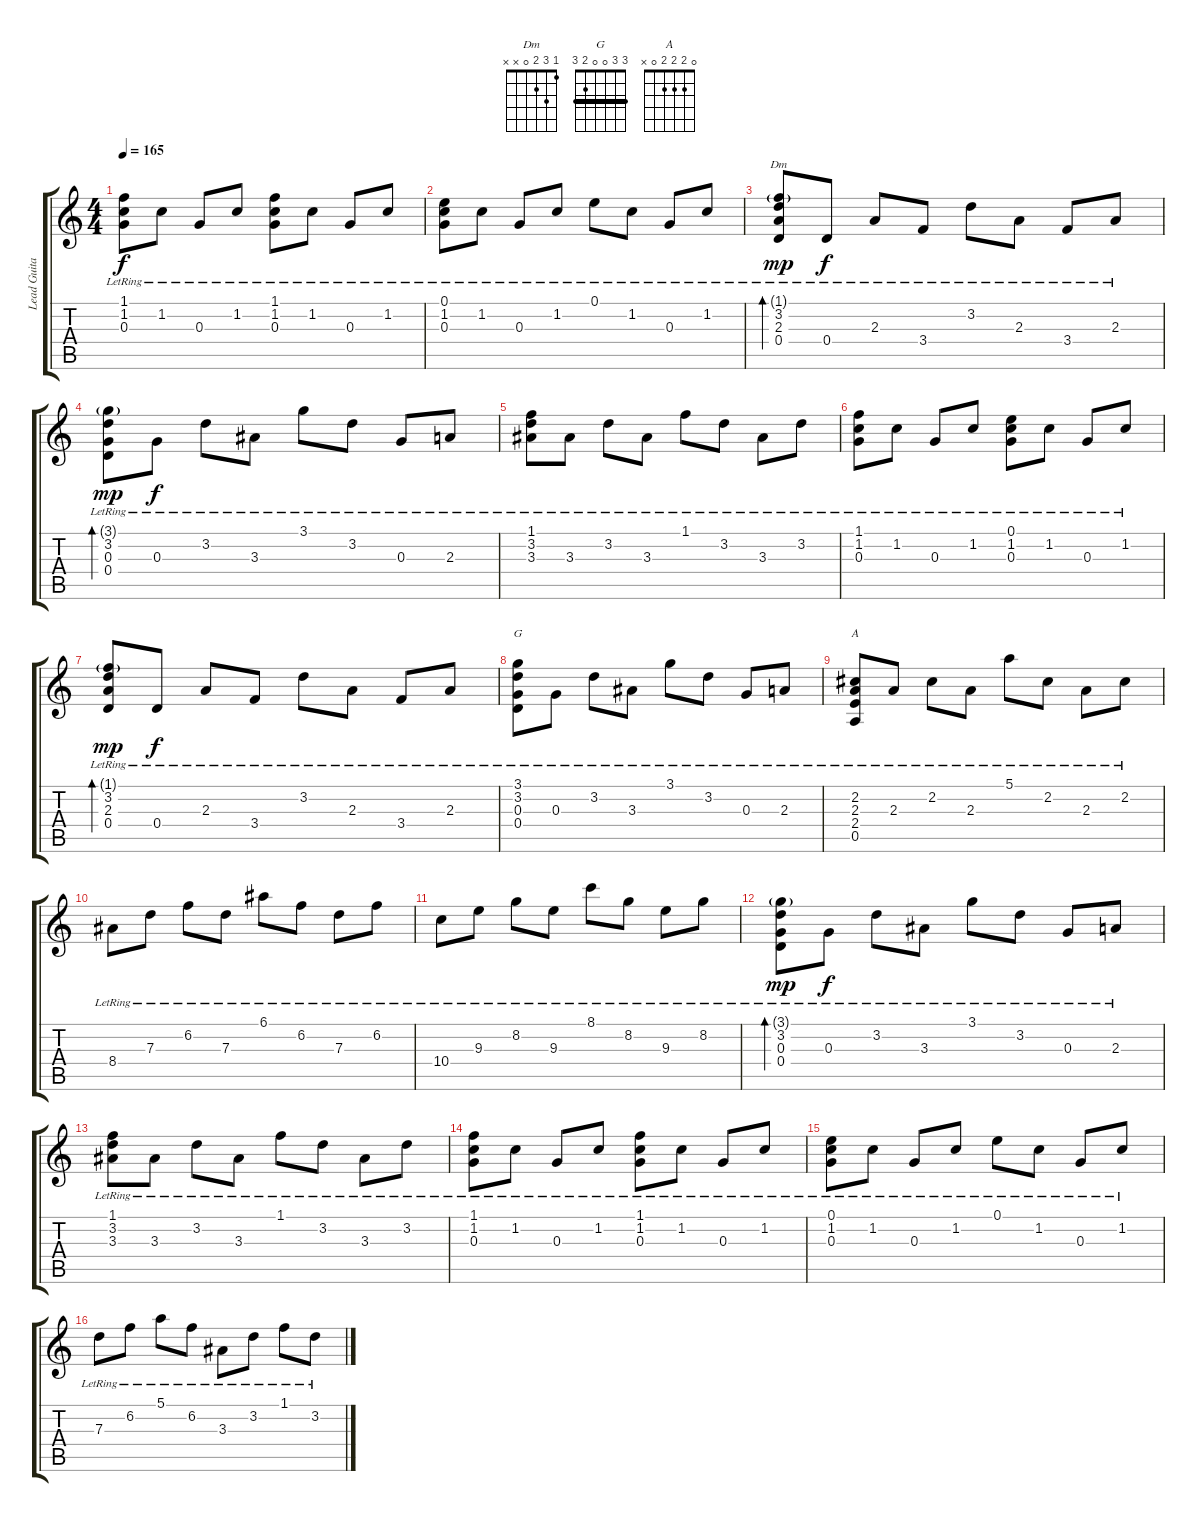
\track ("Lead Guitar" "Lead Guita") {instrument distortionguitar}
\staff {score tabs}
\tuning (E4 B3 G3 D3 A2 E2) {hide}
\chord ("Dm" 1 3 2 0 x x)
\chord ("G" 3 3 0 0 2 3) {barre 3}
\chord ("A" 0 2 2 2 0 x)
\ts (4 4)
\tempo 165
\clef g2
\ks c
(1.1{lr} 1.2{lr} 0.3{lr}).8{dy f} 1.2{lr}.8 0.3{lr}.8 1.2{lr}.8 (1.1{lr} 1.2{lr} 0.3{lr}).8 1.2{lr}.8 0.3{lr}.8 1.2{lr}.8 |
(0.1{lr} 1.2{lr} 0.3{lr}).8 1.2{lr}.8 0.3{lr}.8 1.2{lr}.8 0.1{lr}.8 1.2{lr}.8 0.3{lr}.8 1.2{lr}.8 |
(1.1{g lr} 3.2{lr} 2.3{lr} 0.4{lr}).8{bd 120 ch "Dm" dy mp} 0.4{lr}.8{dy f} 2.3{lr}.8 3.4{lr}.8 3.2{lr}.8 2.3{lr}.8 3.4{lr}.8 2.3{lr}.8 |
(3.1{g lr} 3.2{lr} 0.3{lr} 0.4{lr}).8{bd 60 dy mp} 0.3{lr}.8{dy f} 3.2{lr}.8 3.3{lr}.8 3.1{lr}.8 3.2{lr}.8 0.3{lr}.8 2.3{lr}.8 |
(1.1{lr} 3.2{lr} 3.3{lr}).8 3.3{lr}.8 3.2{lr}.8 3.3{lr}.8 1.1{lr}.8 3.2{lr}.8 3.3{lr}.8 3.2{lr}.8 |
(1.1{lr} 1.2{lr} 0.3{lr}).8 1.2{lr}.8 0.3{lr}.8 1.2{lr}.8 (0.1{lr} 1.2{lr} 0.3{lr}).8 1.2{lr}.8 0.3{lr}.8 1.2{lr}.8 |
(1.1{g lr} 3.2{lr} 2.3{lr} 0.4{lr}).8{bd 120 dy mp} 0.4{lr}.8{dy f} 2.3{lr}.8 3.4{lr}.8 3.2{lr}.8 2.3{lr}.8 3.4{lr}.8 2.3{lr}.8 |
(3.1 3.2{lr} 0.3{lr} 0.4{lr}).8{ch "G"} 0.3{lr}.8 3.2{lr}.8 3.3{lr}.8 3.1{lr}.8 3.2{lr}.8 0.3{lr}.8 2.3{lr}.8 |
(2.2{lr} 2.3{lr} 2.4{lr} 0.5{lr}).8{ch "A"} 2.3{lr}.8 2.2{lr}.8 2.3{lr}.8 5.1{lr}.8 2.2{lr}.8 2.3{lr}.8 2.2{lr}.8 |
8.4{lr}.8 7.3{lr}.8 6.2{lr}.8 7.3{lr}.8 6.1{lr}.8 6.2{lr}.8 7.3{lr}.8 6.2{lr}.8 |
10.4{lr}.8 9.3{lr}.8 8.2{lr}.8 9.3{lr}.8 8.1{lr}.8 8.2{lr}.8 9.3{lr}.8 8.2{lr}.8 |
(3.1{g lr} 3.2{lr} 0.3{lr} 0.4{lr}).8{bd 60 dy mp} 0.3{lr}.8{dy f} 3.2{lr}.8 3.3{lr}.8 3.1{lr}.8 3.2{lr}.8 0.3{lr}.8 2.3{lr}.8 |
(1.1{lr} 3.2{lr} 3.3{lr}).8 3.3{lr}.8 3.2{lr}.8 3.3{lr}.8 1.1{lr}.8 3.2{lr}.8 3.3{lr}.8 3.2{lr}.8 |
(1.1{lr} 1.2{lr} 0.3{lr}).8 1.2{lr}.8 0.3{lr}.8 1.2{lr}.8 (1.1{lr} 1.2{lr} 0.3{lr}).8 1.2{lr}.8 0.3{lr}.8 1.2{lr}.8 |
(0.1{lr} 1.2{lr} 0.3{lr}).8 1.2{lr}.8 0.3{lr}.8 1.2{lr}.8 0.1{lr}.8 1.2{lr}.8 0.3{lr}.8 1.2{lr}.8 |
7.3{lr}.8 6.2{lr}.8 5.1{lr}.8 6.2{lr}.8 3.3{lr}.8 3.2{lr}.8 1.1{lr}.8 3.2{lr}.8
